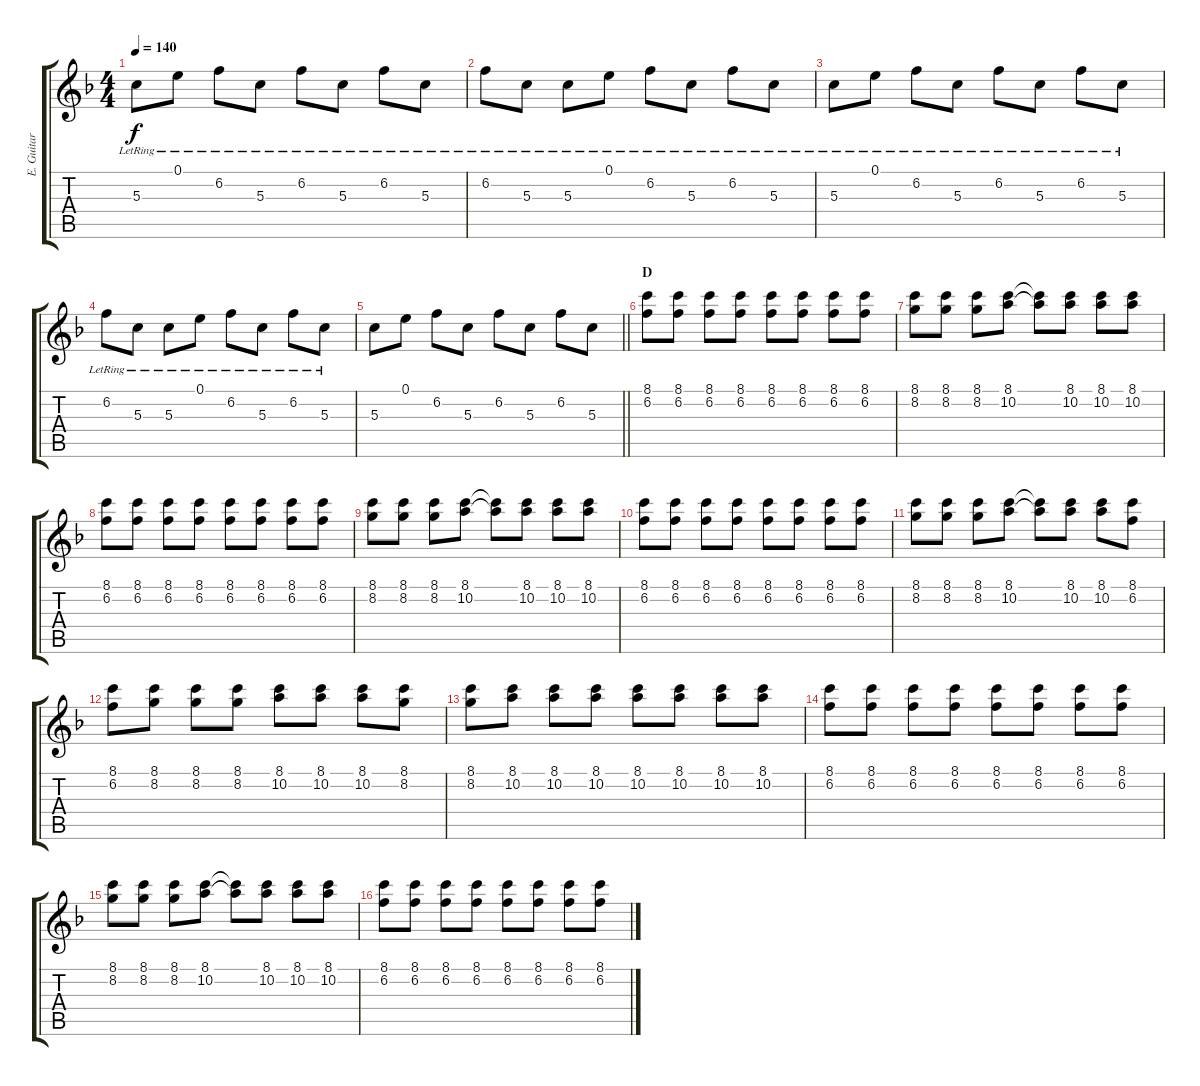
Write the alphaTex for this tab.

\track ("E. Guitar II" "E. Guitar ") {instrument electricguitarclean}
\staff {score tabs}
\tuning (E4 B3 G3 D3 A2 E2) {hide}
\ts (4 4)
\tempo 140
\clef g2
\ks f
5.3{lr}.8{dy f} 0.1{lr}.8 6.2{lr}.8 5.3{lr}.8 6.2{lr}.8 5.3{lr}.8 6.2{lr}.8 5.3{lr}.8 |
6.2{lr}.8 5.3{lr}.8 5.3{lr}.8 0.1{lr}.8 6.2{lr}.8 5.3{lr}.8 6.2{lr}.8 5.3{lr}.8 |
5.3{lr}.8 0.1{lr}.8 6.2{lr}.8 5.3{lr}.8 6.2{lr}.8 5.3{lr}.8 6.2{lr}.8 5.3{lr}.8 |
6.2{lr}.8 5.3{lr}.8 5.3{lr}.8 0.1{lr}.8 6.2{lr}.8 5.3{lr}.8 6.2{lr}.8 5.3{lr}.8 |
\barLineRight lightlight
5.3.8 0.1.8 6.2.8 5.3.8 6.2.8 5.3.8 6.2.8 5.3.8 |
\section ("" "D")
(8.1 6.2).8 (8.1 6.2).8 (8.1 6.2).8 (8.1 6.2).8 (8.1 6.2).8 (8.1 6.2).8 (8.1 6.2).8 (8.1 6.2).8 |
(8.1 8.2).8 (8.1 8.2).8 (8.1 8.2).8 (8.1 10.2).8 (8.1{t} 10.2{t}).8 (8.1 10.2).8 (8.1 10.2).8 (8.1 10.2).8 |
(8.1 6.2).8 (8.1 6.2).8 (8.1 6.2).8 (8.1 6.2).8 (8.1 6.2).8 (8.1 6.2).8 (8.1 6.2).8 (8.1 6.2).8 |
(8.1 8.2).8 (8.1 8.2).8 (8.1 8.2).8 (8.1 10.2).8 (8.1{t} 10.2{t}).8 (8.1 10.2).8 (8.1 10.2).8 (8.1 10.2).8 |
(8.1 6.2).8 (8.1 6.2).8 (8.1 6.2).8 (8.1 6.2).8 (8.1 6.2).8 (8.1 6.2).8 (8.1 6.2).8 (8.1 6.2).8 |
(8.1 8.2).8 (8.1 8.2).8 (8.1 8.2).8 (8.1 10.2).8 (8.1{t} 10.2{t}).8 (8.1 10.2).8 (8.1 10.2).8 (8.1 6.2).8 |
(8.1 6.2).8 (8.1 8.2).8 (8.1 8.2).8 (8.1 8.2).8 (8.1 10.2).8 (8.1 10.2).8 (8.1 10.2).8 (8.1 8.2).8 |
(8.1 8.2).8 (8.1 10.2).8 (8.1 10.2).8 (8.1 10.2).8 (8.1 10.2).8 (8.1 10.2).8 (8.1 10.2).8 (8.1 10.2).8 |
(8.1 6.2).8 (8.1 6.2).8 (8.1 6.2).8 (8.1 6.2).8 (8.1 6.2).8 (8.1 6.2).8 (8.1 6.2).8 (8.1 6.2).8 |
(8.1 8.2).8 (8.1 8.2).8 (8.1 8.2).8 (8.1 10.2).8 (8.1{t} 10.2{t}).8 (8.1 10.2).8 (8.1 10.2).8 (8.1 10.2).8 |
(8.1 6.2).8 (8.1 6.2).8 (8.1 6.2).8 (8.1 6.2).8 (8.1 6.2).8 (8.1 6.2).8 (8.1 6.2).8 (8.1 6.2).8
